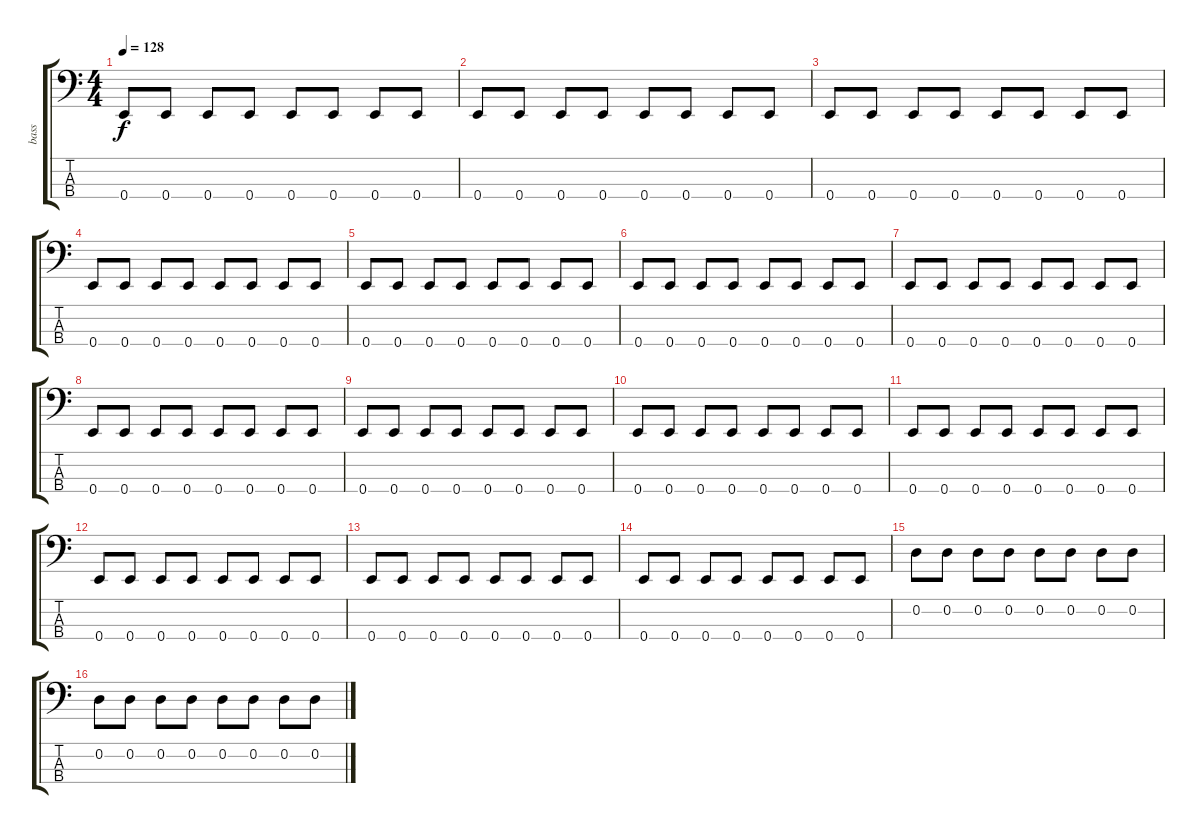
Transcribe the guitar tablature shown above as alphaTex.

\track ("bass" "bass") {instrument electricbassfinger}
\staff {score tabs}
\tuning (G2 D2 A1 E1) {hide}
\ts (4 4)
\tempo 128
\clef f4
\ks c
0.4.8{dy f} 0.4.8 0.4.8 0.4.8 0.4.8 0.4.8 0.4.8 0.4.8 |
0.4.8 0.4.8 0.4.8 0.4.8 0.4.8 0.4.8 0.4.8 0.4.8 |
0.4.8 0.4.8 0.4.8 0.4.8 0.4.8 0.4.8 0.4.8 0.4.8 |
0.4.8 0.4.8 0.4.8 0.4.8 0.4.8 0.4.8 0.4.8 0.4.8 |
0.4.8 0.4.8 0.4.8 0.4.8 0.4.8 0.4.8 0.4.8 0.4.8 |
0.4.8 0.4.8 0.4.8 0.4.8 0.4.8 0.4.8 0.4.8 0.4.8 |
0.4.8 0.4.8 0.4.8 0.4.8 0.4.8 0.4.8 0.4.8 0.4.8 |
0.4.8 0.4.8 0.4.8 0.4.8 0.4.8 0.4.8 0.4.8 0.4.8 |
0.4.8 0.4.8 0.4.8 0.4.8 0.4.8 0.4.8 0.4.8 0.4.8 |
0.4.8 0.4.8 0.4.8 0.4.8 0.4.8 0.4.8 0.4.8 0.4.8 |
0.4.8 0.4.8 0.4.8 0.4.8 0.4.8 0.4.8 0.4.8 0.4.8 |
0.4.8 0.4.8 0.4.8 0.4.8 0.4.8 0.4.8 0.4.8 0.4.8 |
0.4.8 0.4.8 0.4.8 0.4.8 0.4.8 0.4.8 0.4.8 0.4.8 |
0.4.8 0.4.8 0.4.8 0.4.8 0.4.8 0.4.8 0.4.8 0.4.8 |
0.2.8 0.2.8 0.2.8 0.2.8 0.2.8 0.2.8 0.2.8 0.2.8 |
0.2.8 0.2.8 0.2.8 0.2.8 0.2.8 0.2.8 0.2.8 0.2.8
